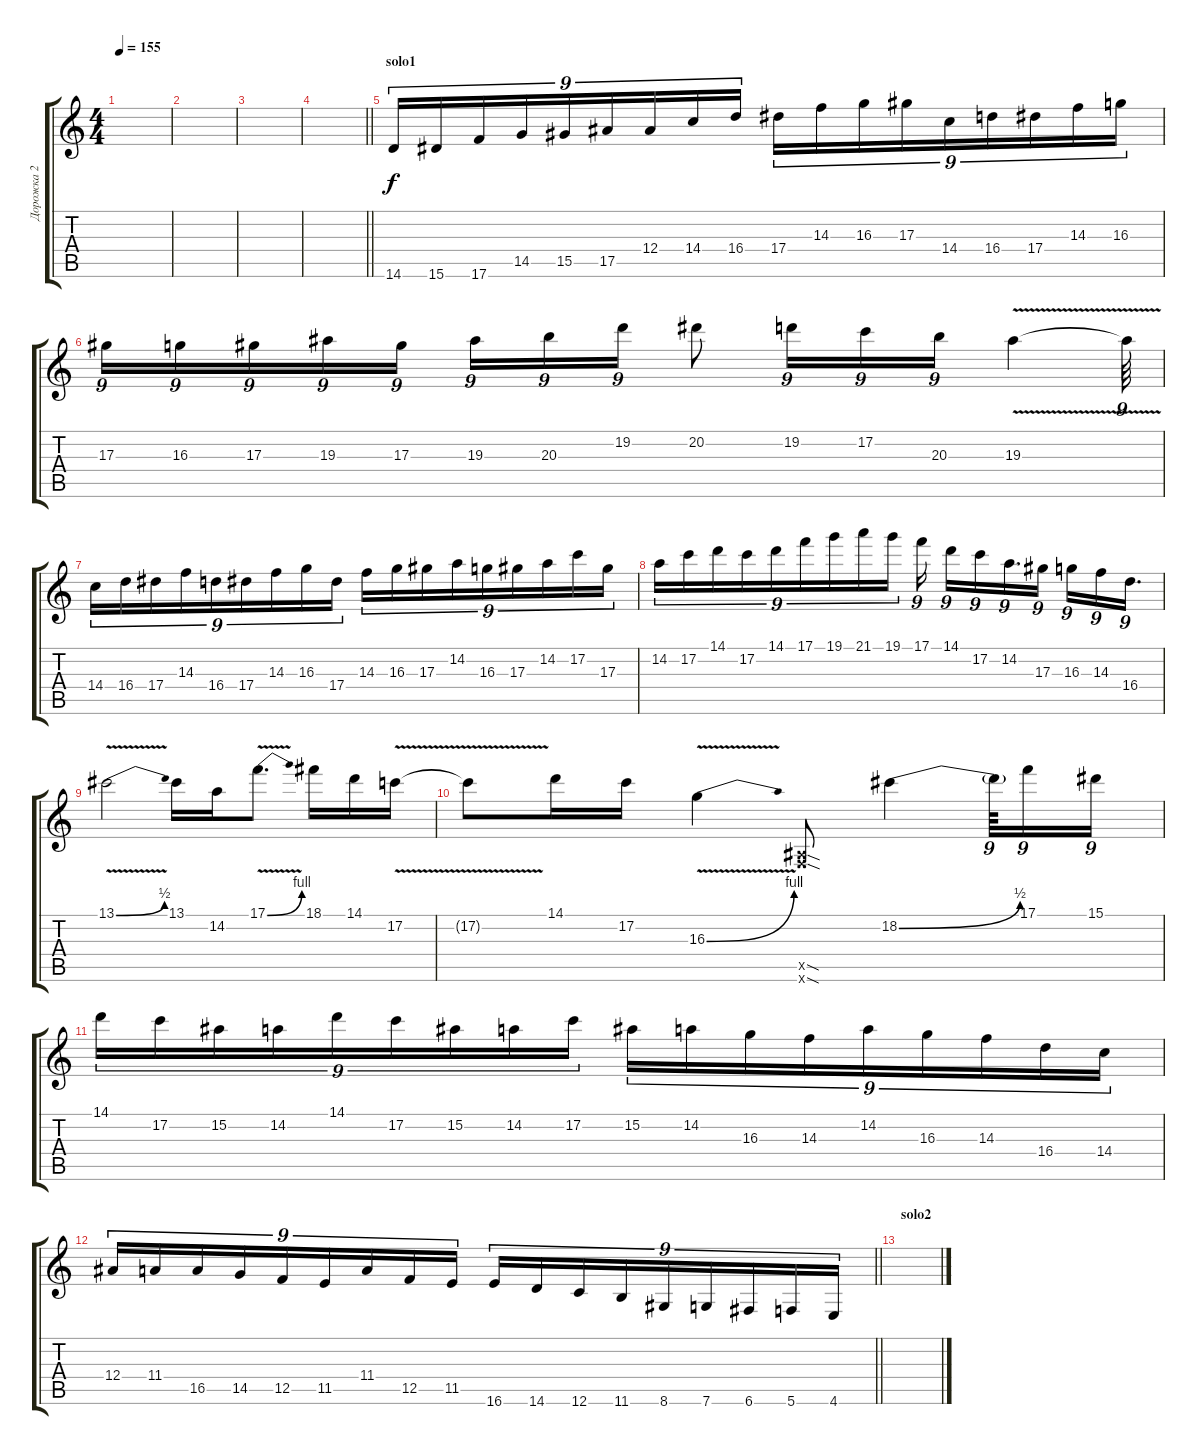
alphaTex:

\track ("Дорожка 2" "Дорожка 2") {instrument distortionguitar}
\staff {score tabs}
\tuning (C4 G3 Eb3 Bb2 F2 C2) {hide}
\ts (4 4)
\tempo 155
\clef g2
\ks c
|
|
|
\barLineRight lightlight
|
\section ("" "solo1")
14.6.16{tu (9 8)} 15.6.16{tu (9 8)} 17.6.16{tu (9 8)} 14.5.16{tu (9 8)} 15.5.16{tu (9 8)} 17.5.16{tu (9 8)} 12.4.16{tu (9 8)} 14.4.16{tu (9 8)} 16.4.16{tu (9 8)} 17.4.16{tu (9 8)} 14.3.16{tu (9 8)} 16.3.16{tu (9 8)} 17.3.16{tu (9 8)} 14.4.16{tu (9 8)} 16.4.16{tu (9 8)} 17.4.16{tu (9 8)} 14.3.16{tu (9 8)} 16.3.16{tu (9 8)} |
17.3.16{tu (9 8)} 16.3.16{tu (9 8)} 17.3.16{tu (9 8)} 19.3.16{tu (9 8)} 17.3.16{tu (9 8)} 19.3.16{tu (9 8)} 20.3.16{tu (9 8)} 19.2.16{tu (9 8)} 20.2.8 19.2.16{tu (9 8)} 17.2.16{tu (9 8)} 20.3.16{tu (9 8)} 19.3{v}.4 19.3{t}.64{tu (9 8)} |
14.4.16{tu (9 8)} 16.4.16{tu (9 8)} 17.4.16{tu (9 8)} 14.3.16{tu (9 8)} 16.4.16{tu (9 8)} 17.4.16{tu (9 8)} 14.3.16{tu (9 8)} 16.3.16{tu (9 8)} 17.4.16{tu (9 8)} 14.3.16{tu (9 8)} 16.3.16{tu (9 8)} 17.3.16{tu (9 8)} 14.2.16{tu (9 8)} 16.3.16{tu (9 8)} 17.3.16{tu (9 8)} 14.2.16{tu (9 8)} 17.2.16{tu (9 8)} 17.3.16{tu (9 8)} |
14.2.16{tu (9 8)} 17.2.16{tu (9 8)} 14.1.16{tu (9 8)} 17.2.16{tu (9 8)} 14.1.16{tu (9 8)} 17.1.16{tu (9 8)} 19.1.16{tu (9 8)} 21.1.16{tu (9 8)} 19.1.16{tu (9 8)} 17.1.16{tu (9 8)} 14.1.16{tu (9 8)} 17.2.16{tu (9 8)} 14.2.16{d tu (9 8)} 17.3.16{tu (9 8)} 16.3.16{tu (9 8)} 14.3.16{tu (9 8)} 16.4.16{d tu (9 8)} |
13.1{be (bend 0 0 60 2) v}.2 13.1.16 14.2.16 17.1{be (bend 0 0 60 4) v}.8{d} 18.1.16 14.1.16 17.2{v}.16 |
17.2{t}.8 14.1.16 17.2.16 16.3{be (bend 0 0 60 4) v}.4 (5.5{sod x} 5.6{sod x}).8 18.2{be (bend 0 0 60 2)}.4 18.2{t}.64{tu (9 8)} 17.1.16{tu (9 8)} 15.1.16{tu (9 8)} |
14.1.16{tu (9 8)} 17.2.16{tu (9 8)} 15.2.16{tu (9 8)} 14.2.16{tu (9 8)} 14.1.16{tu (9 8)} 17.2.16{tu (9 8)} 15.2.16{tu (9 8)} 14.2.16{tu (9 8)} 17.2.16{tu (9 8)} 15.2.16{tu (9 8)} 14.2.16{tu (9 8)} 16.3.16{tu (9 8)} 14.3.16{tu (9 8)} 14.2.16{tu (9 8)} 16.3.16{tu (9 8)} 14.3.16{tu (9 8)} 16.4.16{tu (9 8)} 14.4.16{tu (9 8)} |
\barLineRight lightlight
12.4.16{tu (9 8)} 11.4.16{tu (9 8)} 16.5.16{tu (9 8)} 14.5.16{tu (9 8)} 12.5.16{tu (9 8)} 11.5.16{tu (9 8)} 11.4.16{tu (9 8)} 12.5.16{tu (9 8)} 11.5.16{tu (9 8)} 16.6.16{tu (9 8)} 14.6.16{tu (9 8)} 12.6.16{tu (9 8)} 11.6.16{tu (9 8)} 8.6.16{tu (9 8)} 7.6.16{tu (9 8)} 6.6.16{tu (9 8)} 5.6.16{tu (9 8)} 4.6.16{tu (9 8)} |
\section ("" "solo2")
